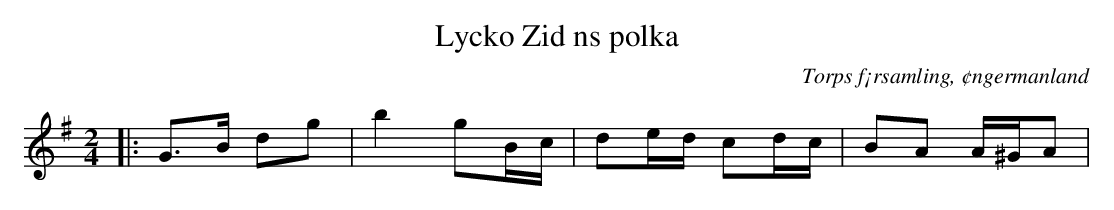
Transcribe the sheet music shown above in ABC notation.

X:1
T:Lycko Zid ns polka
O:Torps f¡rsamling, ¢ngermanland
M:2/4
L:1/16
K:G
|: G3B d2g2 | b4 g2Bc | d2ed c2dc | B2A2 A^GA2 |
